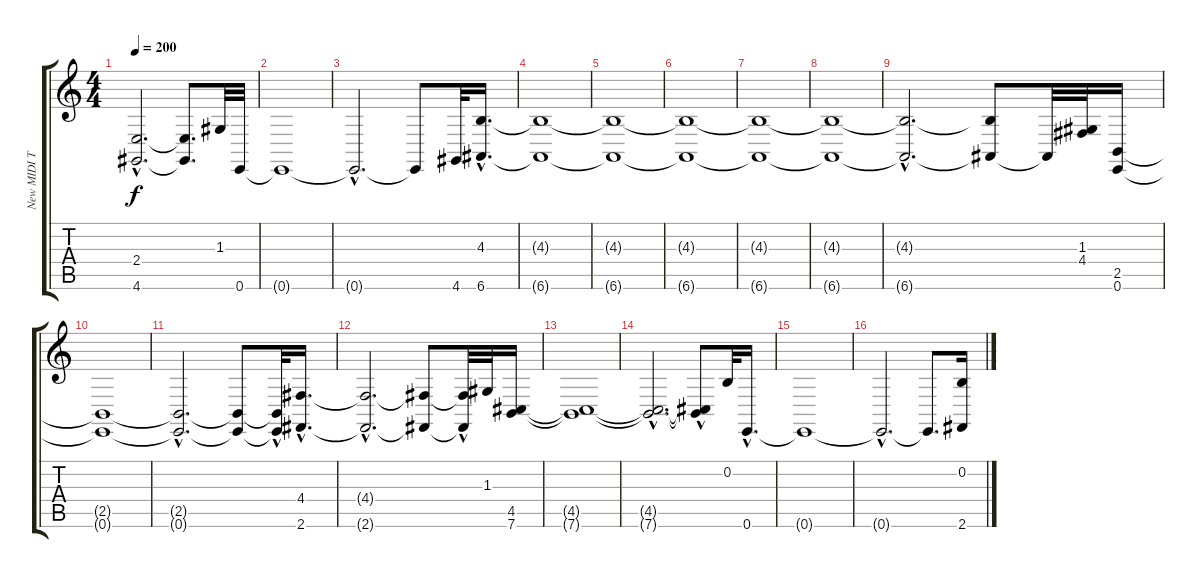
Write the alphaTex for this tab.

\track ("New MIDI Track" "New MIDI T") {instrument choiraahs}
\staff {score tabs}
\tuning (E4 B3 G3 D3 A2 E2) {hide}
\ts (4 4)
\tempo 200
\clef g2
\ks c
(2.4{hac t} 4.6{hac t}).2{d dy f} (2.4{t} 4.6{t}).8{d} 1.3.32 0.6.32 |
0.6{t}.1 |
0.6{hac t}.2{d} 0.6{t}.8 4.6.32 (4.3{hac} 6.6{hac}).16{d} |
(4.3{t} 6.6{t}).1 |
(4.3{t} 6.6{t}).1 |
(4.3{t} 6.6{t}).1 |
(4.3{t} 6.6{t}).1 |
(4.3{t} 6.6{t}).1 |
(4.3{hac t} 6.6{hac t}).2{d} (4.3{t} 6.6{t}).8 6.6{t}.32 (1.3 4.4).32 (2.5 0.6).16 |
(2.5{t} 0.6{t}).1 |
(2.5{hac t} 0.6{hac t}).2{d} (2.5{t} 0.6{t}).8 (2.5{hac t} 0.6{hac t}).32 (4.4{hac} 2.6{hac}).16{d} |
(4.4{hac t} 2.6{hac t}).2{d} (4.4{t} 2.6{t}).8 (4.4{t} 2.6{hac t}).32 1.3.32 (4.5 7.6).16 |
(4.5{t} 7.6{t}).1 |
(4.5{hac t} 7.6{hac t}).2{d} (4.5{hac t} 7.6{t}).8 0.2.32 0.6{hac}.16{d} |
0.6{t}.1 |
0.6{hac t}.2{d} 0.6{t}.8{d} (0.2 2.6).16
